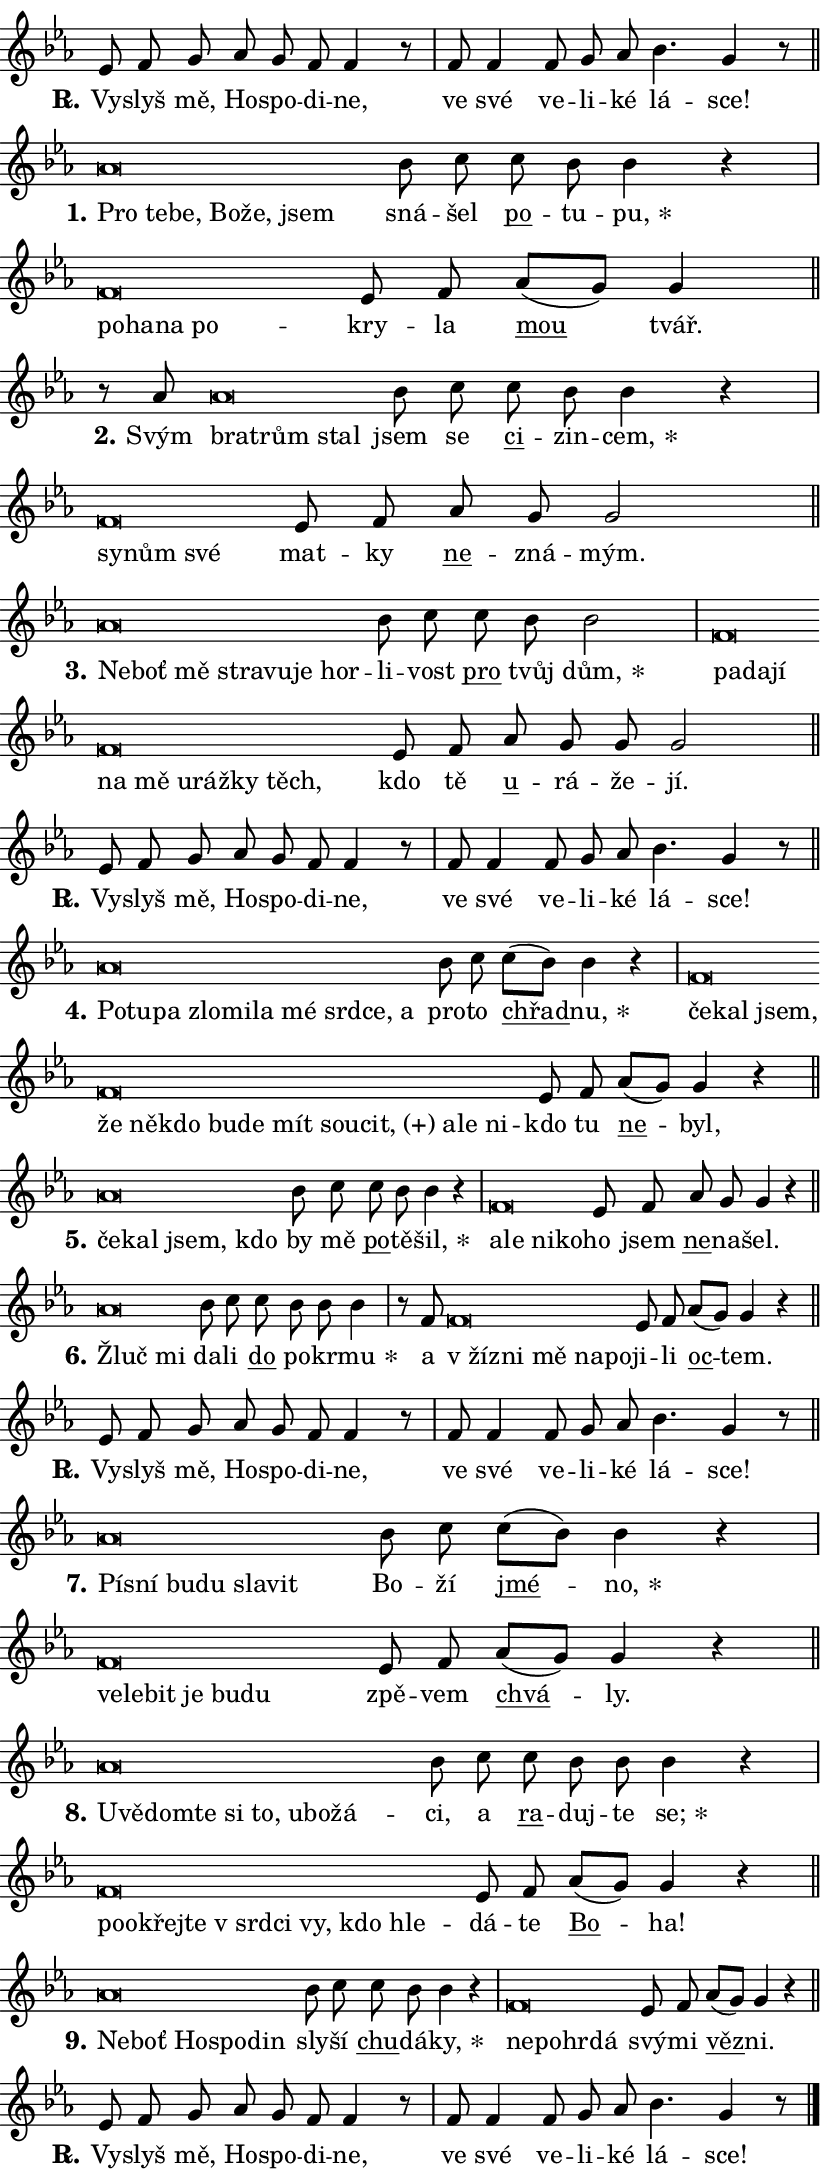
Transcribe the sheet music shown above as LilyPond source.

\version "2.24.0"
\header { tagline = "" }
\paper {
  indent = 0\cm
  top-margin = 0\cm
  right-margin = 0.13\cm % to fit lyric hyphens
  bottom-margin = 0\cm
  left-margin = 0\cm
  paper-width = 14\cm
  page-breaking = #ly:one-page-breaking
  system-system-spacing.basic-distance = #11
  score-system-spacing.basic-distance = #11
  ragged-last = ##f
}


%% Author: Thomas Morley
%% https://lists.gnu.org/archive/html/lilypond-user/2020-05/msg00002.html
#(define (line-position grob)
"Returns position of @var[grob} in current system:
   @code{'start}, if at first time-step
   @code{'end}, if at last time-step
   @code{'middle} otherwise
"
  (let* ((col (ly:item-get-column grob))
         (ln (ly:grob-object col 'left-neighbor))
         (rn (ly:grob-object col 'right-neighbor))
         (col-to-check-left (if (ly:grob? ln) ln col))
         (col-to-check-right (if (ly:grob? rn) rn col))
         (break-dir-left
           (and
             (ly:grob-property col-to-check-left 'non-musical #f)
             (ly:item-break-dir col-to-check-left)))
         (break-dir-right
           (and
             (ly:grob-property col-to-check-right 'non-musical #f)
             (ly:item-break-dir col-to-check-right))))
        (cond ((eqv? 1 break-dir-left) 'start)
              ((eqv? -1 break-dir-right) 'end)
              (else 'middle))))

#(define (tranparent-at-line-position vctor)
  (lambda (grob)
  "Relying on @code{line-position} select the relevant enry from @var{vctor}.
Used to determine transparency,"
    (case (line-position grob)
      ((end) (not (vector-ref vctor 0)))
      ((middle) (not (vector-ref vctor 1)))
      ((start) (not (vector-ref vctor 2))))))

noteHeadBreakVisibility =
#(define-music-function (break-visibility)(vector?)
"Makes @code{NoteHead}s transparent relying on @var{break-visibility}"
#{
  \override NoteHead.transparent =
    #(tranparent-at-line-position break-visibility)
#})

#(define delete-ledgers-for-transparent-note-heads
  (lambda (grob)
    "Reads whether a @code{NoteHead} is transparent.
If so this @code{NoteHead} is removed from @code{'note-heads} from
@var{grob}, which is supposed to be @code{LedgerLineSpanner}.
As a result ledgers are not printed for this @code{NoteHead}"
    (let* ((nhds-array (ly:grob-object grob 'note-heads))
           (nhds-list
             (if (ly:grob-array? nhds-array)
                 (ly:grob-array->list nhds-array)
                 '()))
           ;; Relies on the transparent-property being done before
           ;; Staff.LedgerLineSpanner.after-line-breaking is executed.
           ;; This is fragile ...
           (to-keep
             (remove
               (lambda (nhd)
                 (ly:grob-property nhd 'transparent #f))
               nhds-list)))
      ;; TODO find a better method to iterate over grob-arrays, similiar
      ;; to filter/remove etc for lists
      ;; For now rebuilt from scratch
      (set! (ly:grob-object grob 'note-heads)  '())
      (for-each
        (lambda (nhd)
          (ly:pointer-group-interface::add-grob grob 'note-heads nhd))
        to-keep))))

squashNotes = {
  \override NoteHead.X-extent = #'(-0.2 . 0.2)
  \override NoteHead.Y-extent = #'(-0.75 . 0)
  \override NoteHead.stencil =
    #(lambda (grob)
       (let ((pos (ly:grob-property grob 'staff-position)))
         (begin
           (if (< pos -7) (display "ERROR: Lower brevis then expected\n") (display ""))
           (if (<= pos -6) ly:text-interface::print ly:note-head::print))))
}
unSquashNotes = {
  \revert NoteHead.X-extent
  \revert NoteHead.Y-extent
  \revert NoteHead.stencil
}

hideNotes = \noteHeadBreakVisibility #begin-of-line-visible
unHideNotes = \noteHeadBreakVisibility #all-visible

% work-around for resetting accidentals
% https://lilypond.org/doc/v2.23/Documentation/notation/displaying-rhythms#unmetered-music
cadenzaMeasure = {
  \cadenzaOff
  \partial 1024 s1024
  \cadenzaOn
}

#(define-markup-command (accent layout props text) (markup?)
  "Underline accented syllable"
  (interpret-markup layout props
    #{\markup \override #'(offset . 4.3) \underline { #text }#}))

responsum = \markup \concat {
  "R" \hspace #-1.05 \path #0.1 #'((moveto 0 0.07) (lineto 0.9 0.8)) \hspace #0.05 "."
}

spaceSize = #0.6828661417322834 % exact space size for TeX Gyre Schola

\layout {
  \context {
    \Staff
    \remove "Time_signature_engraver"
    \override LedgerLineSpanner.after-line-breaking = #delete-ledgers-for-transparent-note-heads
  }
  \context {
    \Lyrics {
      \override LyricSpace.minimum-distance = \spaceSize
      \override LyricText.font-name = #"TeX Gyre Schola"
      \override LyricText.font-size = 1
      \override StanzaNumber.font-name = #"TeX Gyre Schola Bold"
      \override StanzaNumber.font-size = 1
    }
  }
  \context {
    \Score 
    \override NoteHead.text =
      #(lambda (grob) 
        (let ((pos (ly:grob-property grob 'staff-position)))
          #{\markup {
            \combine
              \halign #-0.55 \raise #(if (= pos -6) 0 0.5) \override #'(thickness . 2) \draw-line #'(3.2 . 0)
              \musicglyph "noteheads.sM1"
          }#}))
  }
}

% magnetic-lyrics.ily
%
%   written by
%     Jean Abou Samra <jean@abou-samra.fr>
%     Werner Lemberg <wl@gnu.org>
%
%   adapted by
%     Jiri Hon <jiri.hon@gmail.com>
%
% Version 2022-Apr-15

% https://www.mail-archive.com/lilypond-user@gnu.org/msg149350.html

#(define (Left_hyphen_pointer_engraver context)
   "Collect syllable-hyphen-syllable occurrences in lyrics and store
them in properties.  This engraver only looks to the left.  For
example, if the lyrics input is @code{foo -- bar}, it does the
following.

@itemize @bullet
@item
Set the @code{text} property of the @code{LyricHyphen} grob between
@q{foo} and @q{bar} to @code{foo}.

@item
Set the @code{left-hyphen} property of the @code{LyricText} grob with
text @q{foo} to the @code{LyricHyphen} grob between @q{foo} and
@q{bar}.
@end itemize

Use this auxiliary engraver in combination with the
@code{lyric-@/text::@/apply-@/magnetic-@/offset!} hook."
   (let ((hyphen #f)
         (text #f))
     (make-engraver
      (acknowledgers
       ((lyric-syllable-interface engraver grob source-engraver)
        (set! text grob)))
      (end-acknowledgers
       ((lyric-hyphen-interface engraver grob source-engraver)
        ;(when (not (grob::has-interface grob 'lyric-space-interface))
          (set! hyphen grob)));)
      ((stop-translation-timestep engraver)
       (when (and text hyphen)
         (ly:grob-set-object! text 'left-hyphen hyphen))
       (set! text #f)
       (set! hyphen #f)))))

#(define (lyric-text::apply-magnetic-offset! grob)
   "If the space between two syllables is less than the value in
property @code{LyricText@/.details@/.squash-threshold}, move the right
syllable to the left so that it gets concatenated with the left
syllable.

Use this function as a hook for
@code{LyricText@/.after-@/line-@/breaking} if the
@code{Left_@/hyphen_@/pointer_@/engraver} is active."
   (let ((hyphen (ly:grob-object grob 'left-hyphen #f)))
     (when hyphen
       (let ((left-text (ly:spanner-bound hyphen LEFT)))
         (when (grob::has-interface left-text 'lyric-syllable-interface)
           (let* ((common (ly:grob-common-refpoint grob left-text X))
                  (this-x-ext (ly:grob-extent grob common X))
                  (left-x-ext
                   (begin
                     ;; Trigger magnetism for left-text.
                     (ly:grob-property left-text 'after-line-breaking)
                     (ly:grob-extent left-text common X)))
                  ;; `delta` is the gap width between two syllables.
                  (delta (- (interval-start this-x-ext)
                            (interval-end left-x-ext)))
                  (details (ly:grob-property grob 'details))
                  (threshold (assoc-get 'squash-threshold details 0.2)))
             (when (< delta threshold)
               (let* (;; We have to manipulate the input text so that
                      ;; ligatures crossing syllable boundaries are not
                      ;; disabled.  For languages based on the Latin
                      ;; script this is essentially a beautification.
                      ;; However, for non-Western scripts it can be a
                      ;; necessity.
                      (lt (ly:grob-property left-text 'text))
                      (rt (ly:grob-property grob 'text))
                      (is-space (grob::has-interface hyphen 'lyric-space-interface))
                      (space (if is-space " " ""))
                      (extra-delta (if is-space spaceSize 0))
                      ;; Append new syllable.
                      (ltrt-space (if (and (string? lt) (string? rt))
                                (string-append lt space rt)
                                (make-concat-markup (list lt space rt))))
                      ;; Right-align `ltrt` to the right side.
                      (ltrt-space-markup (grob-interpret-markup
                               grob
                               (make-translate-markup
                                (cons (interval-length this-x-ext) 0)
                                (make-right-align-markup ltrt-space)))))
                 (begin
                   ;; Don't print `left-text`.
                   (ly:grob-set-property! left-text 'stencil #f)
                   ;; Set text and stencil (which holds all collected
                   ;; syllables so far) and shift it to the left.
                   (ly:grob-set-property! grob 'text ltrt-space)
                   (ly:grob-set-property! grob 'stencil ltrt-space-markup)
                   (ly:grob-translate-axis! grob (- (- delta extra-delta)) X))))))))))


#(define (lyric-hyphen::displace-bounds-first grob)
   ;; Make very sure this callback isn't triggered too early.
   (let ((left (ly:spanner-bound grob LEFT))
         (right (ly:spanner-bound grob RIGHT)))
     (ly:grob-property left 'after-line-breaking)
     (ly:grob-property right 'after-line-breaking)
     (ly:lyric-hyphen::print grob)))

squashThreshold = #0.4

\layout {
  \context {
    \Lyrics
    \consists #Left_hyphen_pointer_engraver
    \override LyricText.after-line-breaking =
      #lyric-text::apply-magnetic-offset!
    \override LyricHyphen.stencil = #lyric-hyphen::displace-bounds-first
    \override LyricText.details.squash-threshold = \squashThreshold
    \override LyricHyphen.minimum-distance = 0
    \override LyricHyphen.minimum-length = \squashThreshold
  }
}

squashText = \override LyricText.details.squash-threshold = 9999
unSquashText = \override LyricText.details.squash-threshold = \squashThreshold

leftText = \override LyricText.self-alignment-X = #LEFT
unLeftText = \revert LyricText.self-alignment-X

starOffset = #(lambda (grob) 
                (let ((x_offset (ly:self-alignment-interface::aligned-on-x-parent grob)))
                  (if (= x_offset 0) 0 (+ x_offset 1.2))))

star = #(define-music-function (syllable)(string?)
"Append star separator at the end of a syllable"
#{
  \once \override LyricText.X-offset = #starOffset
  \lyricmode { \markup {
    #syllable
    \override #'((font-name . "TeX Gyre Schola Bold")) \hspace #0.2 \lower #0.65 \larger "*"
  } }
#})

starAccent = #(define-music-function (syllable)(string?)
"Append star separator at the end of a syllable and make accent"
#{
  \once \override LyricText.X-offset = #starOffset
  \lyricmode { \markup {
    \accent #syllable
    \override #'((font-name . "TeX Gyre Schola Bold")) \hspace #0.2 \lower #0.65 \larger "*"
  } }
#})

breath = #(define-music-function (syllable)(string?)
"Append breathing indicator at the end of a syllable"
#{
  \lyricmode { \markup { #syllable "+" } }
#})

optionalBreath = #(define-music-function (syllable)(string?)
"Append optional breathing indicator at the end of a syllable"
#{
  \lyricmode { \markup { #syllable "(+)" } }
#})


\score {
    <<
        \new Voice = "melody" { \cadenzaOn \key es \major \relative { es'8 f g as g f f4 r8 \cadenzaMeasure \bar "|" f f4 \bar "" f8 g as \bar "" bes4. g4 r8 \cadenzaMeasure \bar "||" \break } }
        \new Lyrics \lyricsto "melody" { \lyricmode { \set stanza = \responsum
Vy -- slyš mě, Ho -- spo -- di -- ne, ve své ve -- li -- ké lá -- sce! } }
    >>
    \layout {}
}

\score {
    <<
        \new Voice = "melody" { \cadenzaOn \key es \major \relative { \squashNotes as'\breve*1/16 \hideNotes \breve*1/16 \bar "" \breve*1/16 \bar "" \breve*1/16 \bar "" \breve*1/16 \breve*1/16 \bar "" \unHideNotes \unSquashNotes bes8 c \bar "" c bes bes4 r \cadenzaMeasure \bar "|" \squashNotes f\breve*1/16 \hideNotes \breve*1/16 \bar "" \breve*1/16 \breve*1/16 \bar "" \unHideNotes \unSquashNotes es8 f \bar "" as[( g)] g4 \cadenzaMeasure \bar "||" \break } }
        \new Lyrics \lyricsto "melody" { \lyricmode { \set stanza = "1."
\leftText Pro \squashText te -- be, Bo -- že, jsem \unLeftText \unSquashText sná -- šel \markup \accent po -- tu -- \star pu, \leftText po -- \squashText ha -- na po -- \unLeftText \unSquashText kry -- la \markup \accent mou tvář. } }
    >>
    \layout {}
}

\score {
    <<
        \new Voice = "melody" { \cadenzaOn \key es \major \relative { r8 as' \squashNotes as\breve*1/16 \hideNotes \breve*1/16 \breve*1/16 \bar "" \unHideNotes \unSquashNotes bes8 c \bar "" c bes bes4 r \cadenzaMeasure \bar "|" \squashNotes f\breve*1/16 \hideNotes \breve*1/16 \breve*1/16 \bar "" \unHideNotes \unSquashNotes es8 f \bar "" as g g2 \cadenzaMeasure \bar "||" \break } }
        \new Lyrics \lyricsto "melody" { \lyricmode { \set stanza = "2."
Svým \leftText bra -- \squashText trům stal \unLeftText \unSquashText jsem se \markup \accent ci -- zin -- \star cem, \leftText sy -- \squashText nům své \unLeftText \unSquashText mat -- ky \markup \accent ne -- zná -- mým. } }
    >>
    \layout {}
}

\score {
    <<
        \new Voice = "melody" { \cadenzaOn \key es \major \relative { \squashNotes as'\breve*1/16 \hideNotes \breve*1/16 \bar "" \breve*1/16 \bar "" \breve*1/16 \bar "" \breve*1/16 \bar "" \breve*1/16 \breve*1/16 \bar "" \unHideNotes \unSquashNotes bes8 c \bar "" c bes bes2 \cadenzaMeasure \bar "|" \squashNotes f\breve*1/16 \hideNotes \breve*1/16 \bar "" \breve*1/16 \bar "" \breve*1/16 \bar "" \breve*1/16 \bar "" \breve*1/16 \bar "" \breve*1/16 \bar "" \breve*1/16 \breve*1/16 \bar "" \unHideNotes \unSquashNotes es8 f \bar "" as g g g2 \cadenzaMeasure \bar "||" \break } }
        \new Lyrics \lyricsto "melody" { \lyricmode { \set stanza = "3."
\leftText Ne -- \squashText boť mě stra -- vu -- je hor -- \unLeftText \unSquashText li -- vost \markup \accent pro tvůj \star dům, \leftText pa -- \squashText da -- jí na mě u -- ráž -- ky těch, \unLeftText \unSquashText kdo tě \markup \accent u -- rá -- že -- jí. } }
    >>
    \layout {}
}

\score {
    <<
        \new Voice = "melody" { \cadenzaOn \key es \major \relative { es'8 f g as g f f4 r8 \cadenzaMeasure \bar "|" f f4 \bar "" f8 g as \bar "" bes4. g4 r8 \cadenzaMeasure \bar "||" \break } }
        \new Lyrics \lyricsto "melody" { \lyricmode { \set stanza = \responsum
Vy -- slyš mě, Ho -- spo -- di -- ne, ve své ve -- li -- ké lá -- sce! } }
    >>
    \layout {}
}

\score {
    <<
        \new Voice = "melody" { \cadenzaOn \key es \major \relative { \squashNotes as'\breve*1/16 \hideNotes \breve*1/16 \bar "" \breve*1/16 \bar "" \breve*1/16 \bar "" \breve*1/16 \bar "" \breve*1/16 \bar "" \breve*1/16 \bar "" \breve*1/16 \bar "" \breve*1/16 \breve*1/16 \bar "" \unHideNotes \unSquashNotes bes8 c \bar "" c[( bes)] bes4 r \cadenzaMeasure \bar "|" \squashNotes f\breve*1/16 \hideNotes \breve*1/16 \bar "" \breve*1/16 \bar "" \breve*1/16 \bar "" \breve*1/16 \bar "" \breve*1/16 \bar "" \breve*1/16 \bar "" \breve*1/16 \bar "" \breve*1/16 \bar "" \breve*1/16 \bar "" \breve*1/16 \bar "" \breve*1/16 \bar "" \breve*1/16 \breve*1/16 \bar "" \unHideNotes \unSquashNotes es8 f \bar "" as[( g)] g4 r \cadenzaMeasure \bar "||" \break } }
        \new Lyrics \lyricsto "melody" { \lyricmode { \set stanza = "4."
\leftText Po -- \squashText tu -- pa zlo -- mi -- la mé srd -- ce, a \unLeftText \unSquashText pro -- to \markup \accent chřad -- \star nu, \leftText če -- \squashText kal jsem, že ně -- kdo bu -- de mít sou -- \optionalBreath cit, a -- le ni -- \unLeftText \unSquashText kdo tu \markup \accent ne -- byl, } }
    >>
    \layout {}
}

\score {
    <<
        \new Voice = "melody" { \cadenzaOn \key es \major \relative { \squashNotes as'\breve*1/16 \hideNotes \breve*1/16 \bar "" \breve*1/16 \breve*1/16 \bar "" \unHideNotes \unSquashNotes bes8 c \bar "" c bes bes4 r \cadenzaMeasure \bar "|" \squashNotes f\breve*1/16 \hideNotes \breve*1/16 \bar "" \breve*1/16 \breve*1/16 \bar "" \unHideNotes \unSquashNotes es8 f \bar "" as g g4 r \cadenzaMeasure \bar "||" \break } }
        \new Lyrics \lyricsto "melody" { \lyricmode { \set stanza = "5."
\leftText če -- \squashText kal jsem, kdo \unLeftText \unSquashText by mě \markup \accent po -- tě -- \star šil, \leftText a -- \squashText le ni -- ko -- \unLeftText \unSquashText ho jsem \markup \accent ne -- na -- šel. } }
    >>
    \layout {}
}

\score {
    <<
        \new Voice = "melody" { \cadenzaOn \key es \major \relative { \squashNotes as'\breve*1/16 \hideNotes \breve*1/16 \bar "" \unHideNotes \unSquashNotes bes8 c \bar "" c bes bes bes4 \cadenzaMeasure \bar "|" r8 f \squashNotes f\breve*1/16 \hideNotes \breve*1/16 \bar "" \breve*1/16 \bar "" \breve*1/16 \breve*1/16 \bar "" \unHideNotes \unSquashNotes es8 f \bar "" as[( g)] g4 r \cadenzaMeasure \bar "||" \break } }
        \new Lyrics \lyricsto "melody" { \lyricmode { \set stanza = "6."
\leftText Žluč \squashText mi \unLeftText \unSquashText da -- li \markup \accent do po -- kr -- \star mu a \leftText "v žíz" -- \squashText ni mě na -- po -- \unLeftText \unSquashText ji -- li \markup \accent oc -- tem. } }
    >>
    \layout {}
}

\score {
    <<
        \new Voice = "melody" { \cadenzaOn \key es \major \relative { es'8 f g as g f f4 r8 \cadenzaMeasure \bar "|" f f4 \bar "" f8 g as \bar "" bes4. g4 r8 \cadenzaMeasure \bar "||" \break } }
        \new Lyrics \lyricsto "melody" { \lyricmode { \set stanza = \responsum
Vy -- slyš mě, Ho -- spo -- di -- ne, ve své ve -- li -- ké lá -- sce! } }
    >>
    \layout {}
}

\score {
    <<
        \new Voice = "melody" { \cadenzaOn \key es \major \relative { \squashNotes as'\breve*1/16 \hideNotes \breve*1/16 \bar "" \breve*1/16 \bar "" \breve*1/16 \bar "" \breve*1/16 \breve*1/16 \bar "" \unHideNotes \unSquashNotes bes8 c \bar "" c[( bes)] bes4 r \cadenzaMeasure \bar "|" \squashNotes f\breve*1/16 \hideNotes \breve*1/16 \bar "" \breve*1/16 \bar "" \breve*1/16 \bar "" \breve*1/16 \breve*1/16 \bar "" \unHideNotes \unSquashNotes es8 f \bar "" as[( g)] g4 r \cadenzaMeasure \bar "||" \break } }
        \new Lyrics \lyricsto "melody" { \lyricmode { \set stanza = "7."
\leftText Pí -- \squashText sní bu -- du sla -- vit \unLeftText \unSquashText Bo -- ží \markup \accent jmé -- \star no, \leftText ve -- \squashText le -- bit je bu -- du \unLeftText \unSquashText zpě -- vem \markup \accent chvá -- ly. } }
    >>
    \layout {}
}

\score {
    <<
        \new Voice = "melody" { \cadenzaOn \key es \major \relative { \squashNotes as'\breve*1/16 \hideNotes \breve*1/16 \bar "" \breve*1/16 \bar "" \breve*1/16 \bar "" \breve*1/16 \bar "" \breve*1/16 \bar "" \breve*1/16 \bar "" \breve*1/16 \breve*1/16 \bar "" \unHideNotes \unSquashNotes bes8 c \bar "" c bes bes bes4 r \cadenzaMeasure \bar "|" \squashNotes f\breve*1/16 \hideNotes \breve*1/16 \bar "" \breve*1/16 \bar "" \breve*1/16 \bar "" \breve*1/16 \bar "" \breve*1/16 \bar "" \breve*1/16 \bar "" \breve*1/16 \breve*1/16 \bar "" \unHideNotes \unSquashNotes es8 f \bar "" as[( g)] g4 r \cadenzaMeasure \bar "||" \break } }
        \new Lyrics \lyricsto "melody" { \lyricmode { \set stanza = "8."
\leftText U -- \squashText vě -- dom -- te si to, u -- bo -- žá -- \unLeftText \unSquashText ci, a \markup \accent ra -- duj -- te \star se; \leftText po -- \squashText o -- křej -- te "v srd" -- ci vy, kdo hle -- \unLeftText \unSquashText dá -- te \markup \accent Bo -- ha! } }
    >>
    \layout {}
}

\score {
    <<
        \new Voice = "melody" { \cadenzaOn \key es \major \relative { \squashNotes as'\breve*1/16 \hideNotes \breve*1/16 \bar "" \breve*1/16 \bar "" \breve*1/16 \breve*1/16 \bar "" \unHideNotes \unSquashNotes bes8 c \bar "" c bes bes4 r \cadenzaMeasure \bar "|" \squashNotes f\breve*1/16 \hideNotes \breve*1/16 \bar "" \breve*1/16 \breve*1/16 \bar "" \unHideNotes \unSquashNotes es8 f \bar "" as[( g)] g4 r \cadenzaMeasure \bar "||" \break } }
        \new Lyrics \lyricsto "melody" { \lyricmode { \set stanza = "9."
\leftText Ne -- \squashText boť Ho -- spo -- din \unLeftText \unSquashText sly -- ší \markup \accent chu -- dá -- \star ky, \leftText ne -- \squashText po -- hr -- dá \unLeftText \unSquashText svý -- mi \markup \accent věz -- ni. } }
    >>
    \layout {}
}

\score {
    <<
        \new Voice = "melody" { \cadenzaOn \key es \major \relative { es'8 f g as g f f4 r8 \cadenzaMeasure \bar "|" f f4 \bar "" f8 g as \bar "" bes4. g4 r8 \cadenzaMeasure \bar "||" \break } \bar "|." }
        \new Lyrics \lyricsto "melody" { \lyricmode { \set stanza = \responsum
Vy -- slyš mě, Ho -- spo -- di -- ne, ve své ve -- li -- ké lá -- sce! } }
    >>
    \layout {}
}
